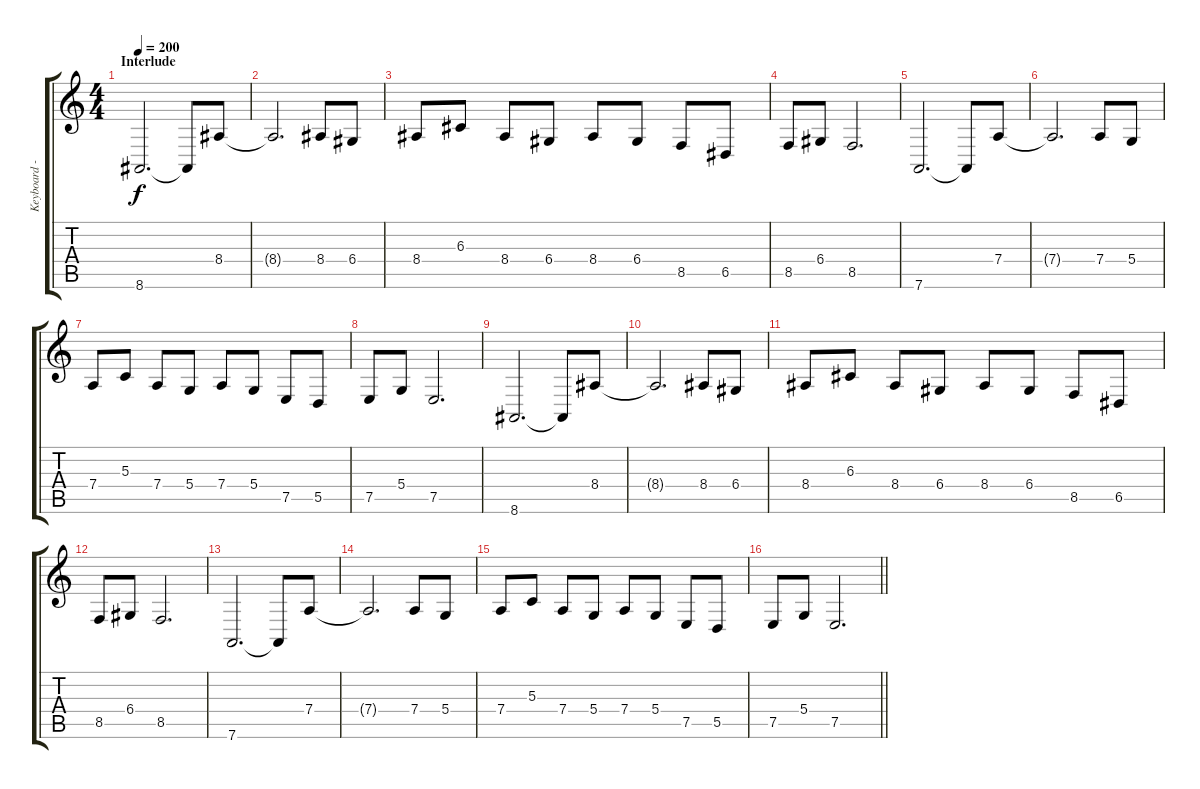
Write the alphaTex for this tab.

\track ("Keyboard - Danny" "Keyboard -") {instrument percussiveorgan}
\staff {score tabs}
\tuning (E4 B3 G3 D3 A2 D2) {hide}
\ts (4 4)
\section ("" "Interlude")
\tempo 200
\clef g2
\ks c
8.6.2{d dy f} 8.6{t}.8 8.4.8 |
8.4{t}.2{d} 8.4.8 6.4.8 |
8.4.8 6.3.8 8.4.8 6.4.8 8.4.8 6.4.8 8.5.8 6.5.8 |
8.5.8 6.4.8 8.5.2{d} |
7.6.2{d} 7.6{t}.8 7.4.8 |
7.4{t}.2{d} 7.4.8 5.4.8 |
7.4.8 5.3.8 7.4.8 5.4.8 7.4.8 5.4.8 7.5.8 5.5.8 |
7.5.8 5.4.8 7.5.2{d} |
8.6.2{d} 8.6{t}.8 8.4.8 |
8.4{t}.2{d} 8.4.8 6.4.8 |
8.4.8 6.3.8 8.4.8 6.4.8 8.4.8 6.4.8 8.5.8 6.5.8 |
8.5.8 6.4.8 8.5.2{d} |
7.6.2{d} 7.6{t}.8 7.4.8 |
7.4{t}.2{d} 7.4.8 5.4.8 |
7.4.8 5.3.8 7.4.8 5.4.8 7.4.8 5.4.8 7.5.8 5.5.8 |
\barLineRight lightlight
7.5.8 5.4.8 7.5.2{d}
